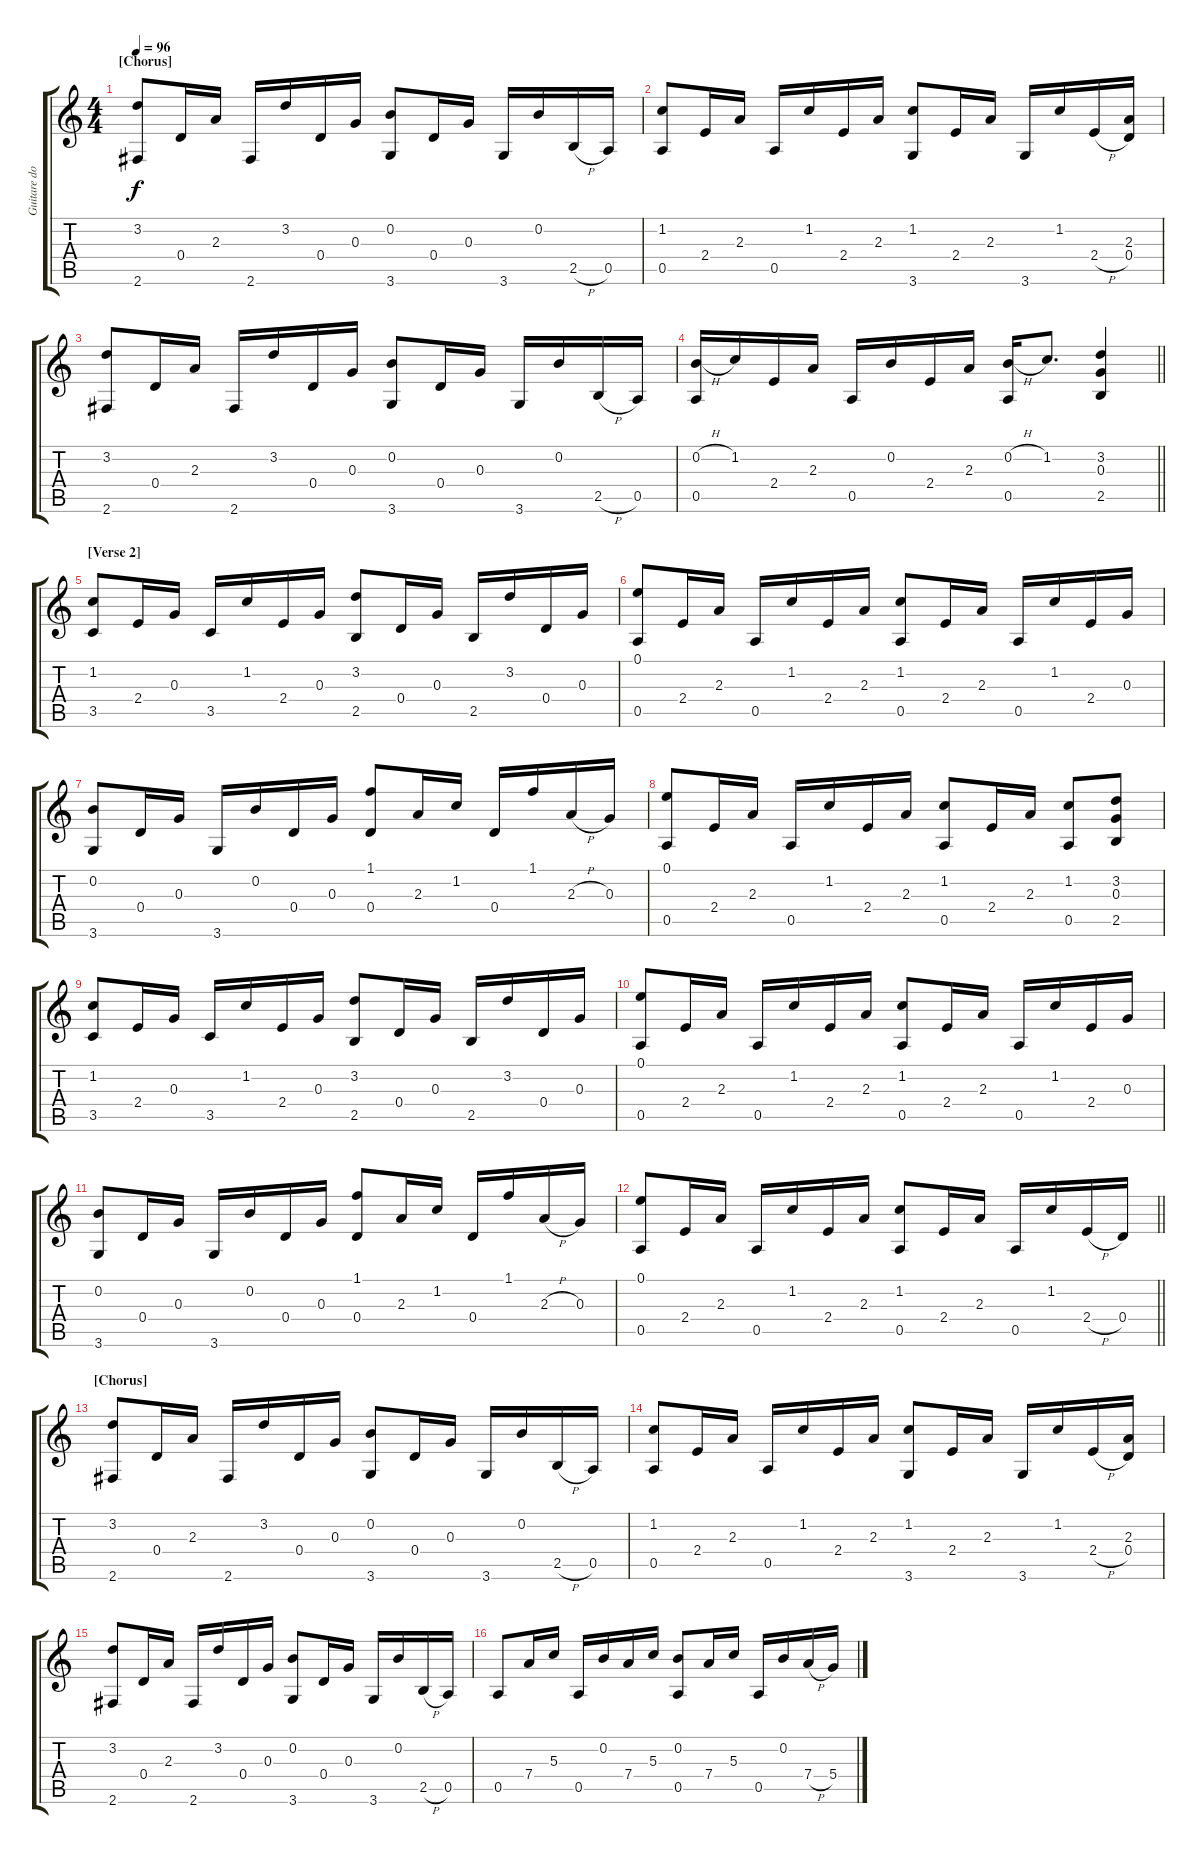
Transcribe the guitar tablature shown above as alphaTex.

\track ("Guitare douze cordes" "Guitare do") {instrument acousticguitarsteel}
\staff {score tabs}
\tuning (E4 B3 G3 D3 A2 E2) {hide}
\ts (4 4)
\section ("" "[Chorus]")
\tempo 96
\clef g2
\ks c
(3.2 2.6).8{dy f} 0.4.16 2.3.16 2.6.16 3.2.16 0.4.16 0.3.16 (0.2 3.6).8 0.4.16 0.3.16 3.6.16 0.2.16 2.5{h}.16 0.5.16 |
(1.2 0.5).8 2.4.16 2.3.16 0.5.16 1.2.16 2.4.16 2.3.16 (1.2 3.6).8 2.4.16 2.3.16 3.6.16 1.2.16 2.4{h}.16 (2.3 0.4).16 |
(3.2 2.6).8 0.4.16 2.3.16 2.6.16 3.2.16 0.4.16 0.3.16 (0.2 3.6).8 0.4.16 0.3.16 3.6.16 0.2.16 2.5{h}.16 0.5.16 |
\barLineRight lightlight
(0.2{h} 0.5).16 1.2.16 2.4.16 2.3.16 0.5.16 0.2.16 2.4.16 2.3.16 (0.2{h} 0.5).16 1.2.8{d} (3.2 0.3 2.5).4 |
\section ("" "[Verse 2]")
(1.2 3.5).8 2.4.16 0.3.16 3.5.16 1.2.16 2.4.16 0.3.16 (3.2 2.5).8 0.4.16 0.3.16 2.5.16 3.2.16 0.4.16 0.3.16 |
(0.1 0.5).8 2.4.16 2.3.16 0.5.16 1.2.16 2.4.16 2.3.16 (1.2 0.5).8 2.4.16 2.3.16 0.5.16 1.2.16 2.4.16 0.3.16 |
(0.2 3.6).8 0.4.16 0.3.16 3.6.16 0.2.16 0.4.16 0.3.16 (1.1 0.4).8 2.3.16 1.2.16 0.4.16 1.1.16 2.3{h}.16 0.3.16 |
(0.1 0.5).8 2.4.16 2.3.16 0.5.16 1.2.16 2.4.16 2.3.16 (1.2 0.5).8 2.4.16 2.3.16 (1.2 0.5).8 (3.2 0.3 2.5).8 |
(1.2 3.5).8 2.4.16 0.3.16 3.5.16 1.2.16 2.4.16 0.3.16 (3.2 2.5).8 0.4.16 0.3.16 2.5.16 3.2.16 0.4.16 0.3.16 |
(0.1 0.5).8 2.4.16 2.3.16 0.5.16 1.2.16 2.4.16 2.3.16 (1.2 0.5).8 2.4.16 2.3.16 0.5.16 1.2.16 2.4.16 0.3.16 |
(0.2 3.6).8 0.4.16 0.3.16 3.6.16 0.2.16 0.4.16 0.3.16 (1.1 0.4).8 2.3.16 1.2.16 0.4.16 1.1.16 2.3{h}.16 0.3.16 |
\barLineRight lightlight
(0.1 0.5).8 2.4.16 2.3.16 0.5.16 1.2.16 2.4.16 2.3.16 (1.2 0.5).8 2.4.16 2.3.16 0.5.16 1.2.16 2.4{h}.16 0.4.16 |
\section ("" "[Chorus]")
(3.2 2.6).8 0.4.16 2.3.16 2.6.16 3.2.16 0.4.16 0.3.16 (0.2 3.6).8 0.4.16 0.3.16 3.6.16 0.2.16 2.5{h}.16 0.5.16 |
(1.2 0.5).8 2.4.16 2.3.16 0.5.16 1.2.16 2.4.16 2.3.16 (1.2 3.6).8 2.4.16 2.3.16 3.6.16 1.2.16 2.4{h}.16 (2.3 0.4).16 |
(3.2 2.6).8 0.4.16 2.3.16 2.6.16 3.2.16 0.4.16 0.3.16 (0.2 3.6).8 0.4.16 0.3.16 3.6.16 0.2.16 2.5{h}.16 0.5.16 |
0.5.8 7.4.16 5.3.16 0.5.16 0.2.16 7.4.16 5.3.16 (0.2 0.5).8 7.4.16 5.3.16 0.5.16 0.2.16 7.4{h}.16 5.4.16
